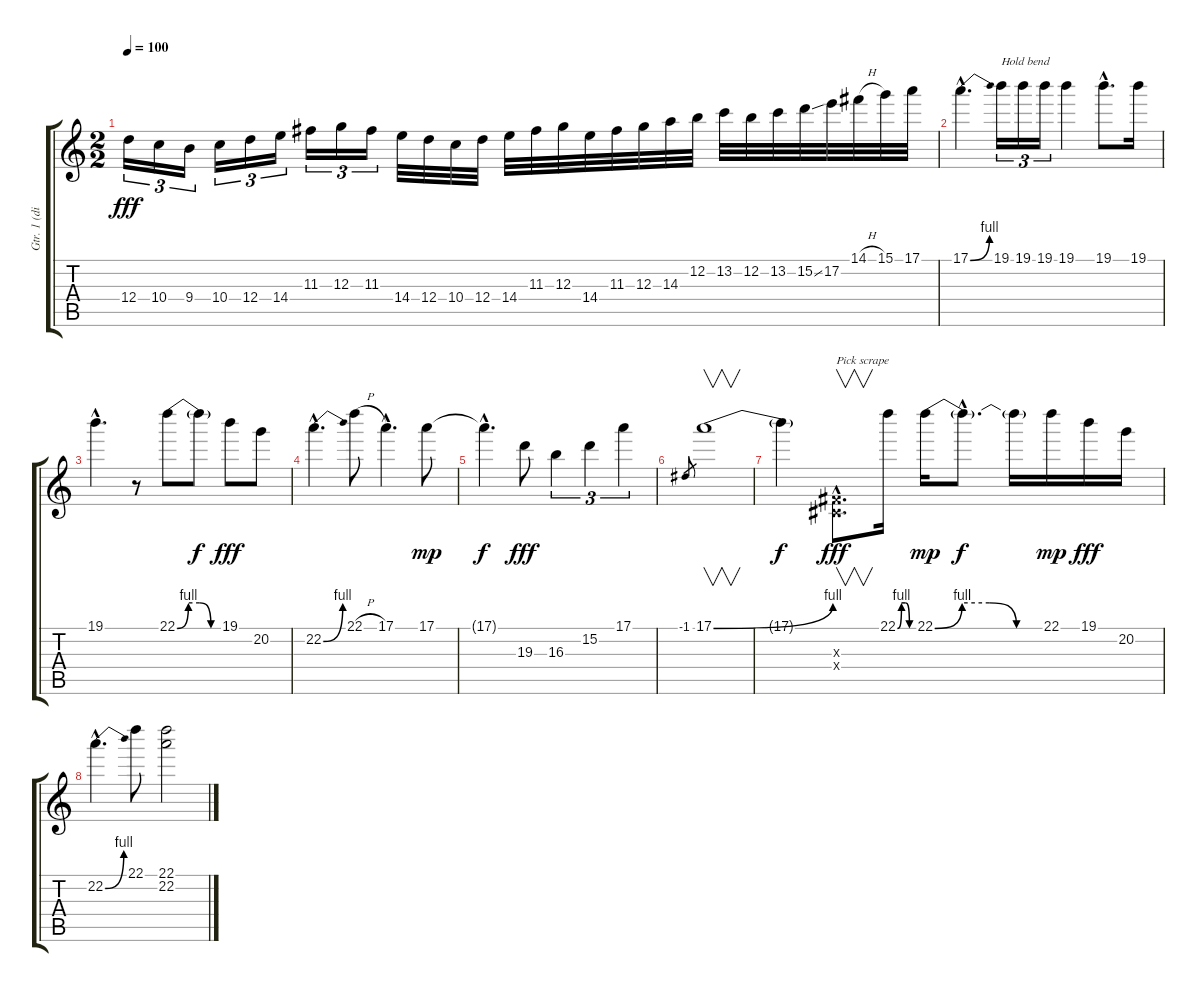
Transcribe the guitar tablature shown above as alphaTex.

\track ("Gtr. 1 (disto.)" "Gtr. 1 (di") {instrument distortionguitar}
\staff {score tabs}
\tuning (E4 B3 G3 D3 A2 E2) {hide}
\ts (2 2)
\tempo 100
\clef g2
\ks c
12.4.16{tu (3 2) dy fff} 10.4.16{tu (3 2)} 9.4.16{tu (3 2)} 10.4.16{tu (3 2)} 12.4.16{tu (3 2)} 14.4.16{tu (3 2)} 11.3.16{tu (3 2)} 12.3.16{tu (3 2)} 11.3.16{tu (3 2)} 14.4.32 12.4.32 10.4.32 12.4.32 14.4.32 11.3.32 12.3.32 14.4.32 11.3.32 12.3.32 14.3.32 12.2.32 13.2.32 12.2.32 13.2.32 15.2{ss}.32 17.2.32 14.1{h}.32 15.1.32 17.1.32 |
17.1{be (bend 0 0 60 4) hac}.4{d} 19.1.16{tu (3 2) txt "Hold bend"} 19.1.16{tu (3 2)} 19.1.16{tu (3 2)} 19.1.4 19.1{hac}.8{d} 19.1.16 |
19.1{hac}.4{d} r.8 22.1{be (custom 0 0 15 4 30 4 45 0 60 0)}.8 22.1{t}.8{dy f} 19.1.8{dy fff} 20.2.8 |
22.2{be (bend 0 0 60 4) hac}.4{d} 22.1{h}.8 17.1{hac}.4{d} 17.1.8{dy mp} |
17.1{hac t}.4{d dy f} 19.3.8{dy fff} 16.3.4{tu (3 2)} 15.2.4{tu (3 2)} 17.1.4{tu (3 2)} |
-1.1.8{gr} 17.1{be (bend 0 0 60 4)}.1{v} |
17.1{t}.4{dy f} (-1.3{hac x} -1.4{hac x}).8{v d txt "Pick scrape" dy fff} 22.1{be (custom 0 0 15 4 30 4 45 0 60 0)}.16 22.1{be (custom 0 0 15 4 30 4 45 0 60 0)}.16{dy mp} 22.1{hac t}.8{d dy f} 22.1{t}.16 22.1.16{dy mp} 19.1.16{dy fff} 20.2.16 |
22.2{be (bend 0 0 60 4) hac}.4{d} 22.1.8 (22.1 22.2).2
